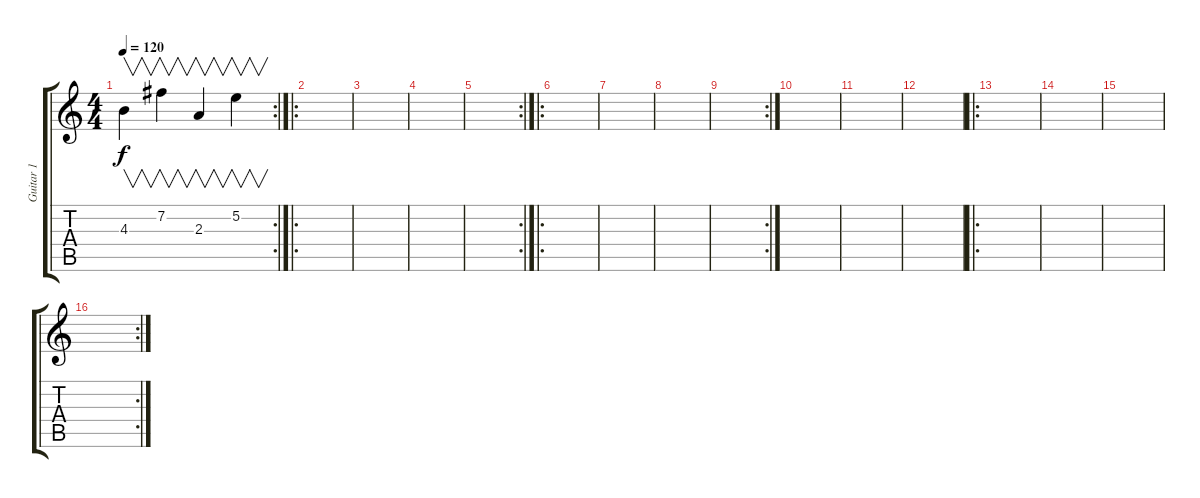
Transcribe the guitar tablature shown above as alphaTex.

\track ("Guitar 1" "Guitar 1") {instrument acousticguitarsteel}
\staff {score tabs}
\tuning (E4 B3 G3 D3 A2 E2) {hide}
\rc 2
\ts (4 4)
\tempo 120
\clef g2
\ks c
4.3.4{v dy f} 7.2.4{v} 2.3.4{v} 5.2.4{v} |
\ro
|
|
|
\rc 2
|
\ro
|
|
|
\rc 2
|
|
|
|
\ro
|
|
|
\rc 2
